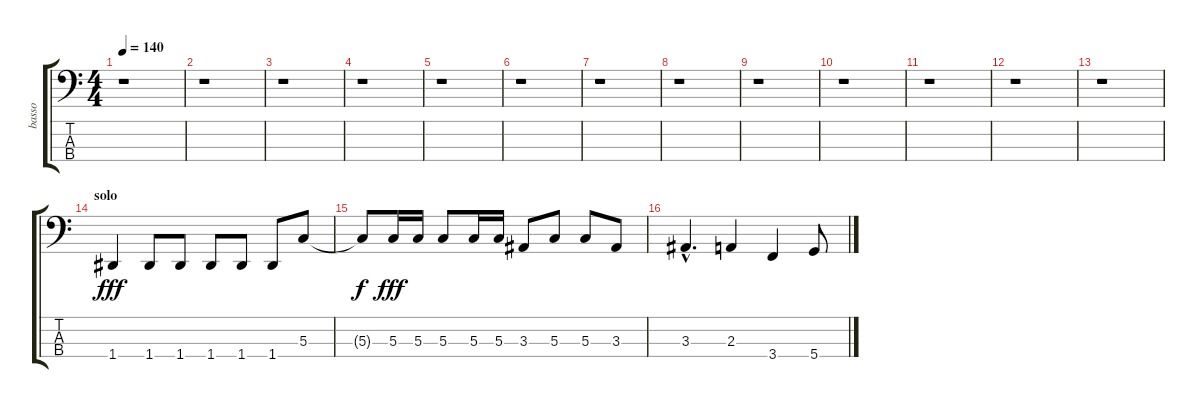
\track ("basso" "basso") {instrument electricbassfinger}
\staff {score tabs}
\tuning (F2 C2 G1 D1) {hide}
\ts (4 4)
\tempo 140
\clef f4
\ks c
r.1{dy fff} |
r.1 |
r.1 |
r.1 |
r.1 |
r.1 |
r.1 |
r.1 |
r.1 |
r.1 |
r.1 |
r.1 |
r.1 |
\section ("" "solo")
1.4.4{volume 16} 1.4.8 1.4.8 1.4.8 1.4.8 1.4.8 5.3.8 |
5.3{t}.8{dy f} 5.3.16{dy fff} 5.3.16 5.3.8 5.3.16 5.3.16 3.3.8 5.3.8 5.3.8 3.3.8 |
3.3{hac}.4{d} 2.3.4 3.4.4 5.4.8
